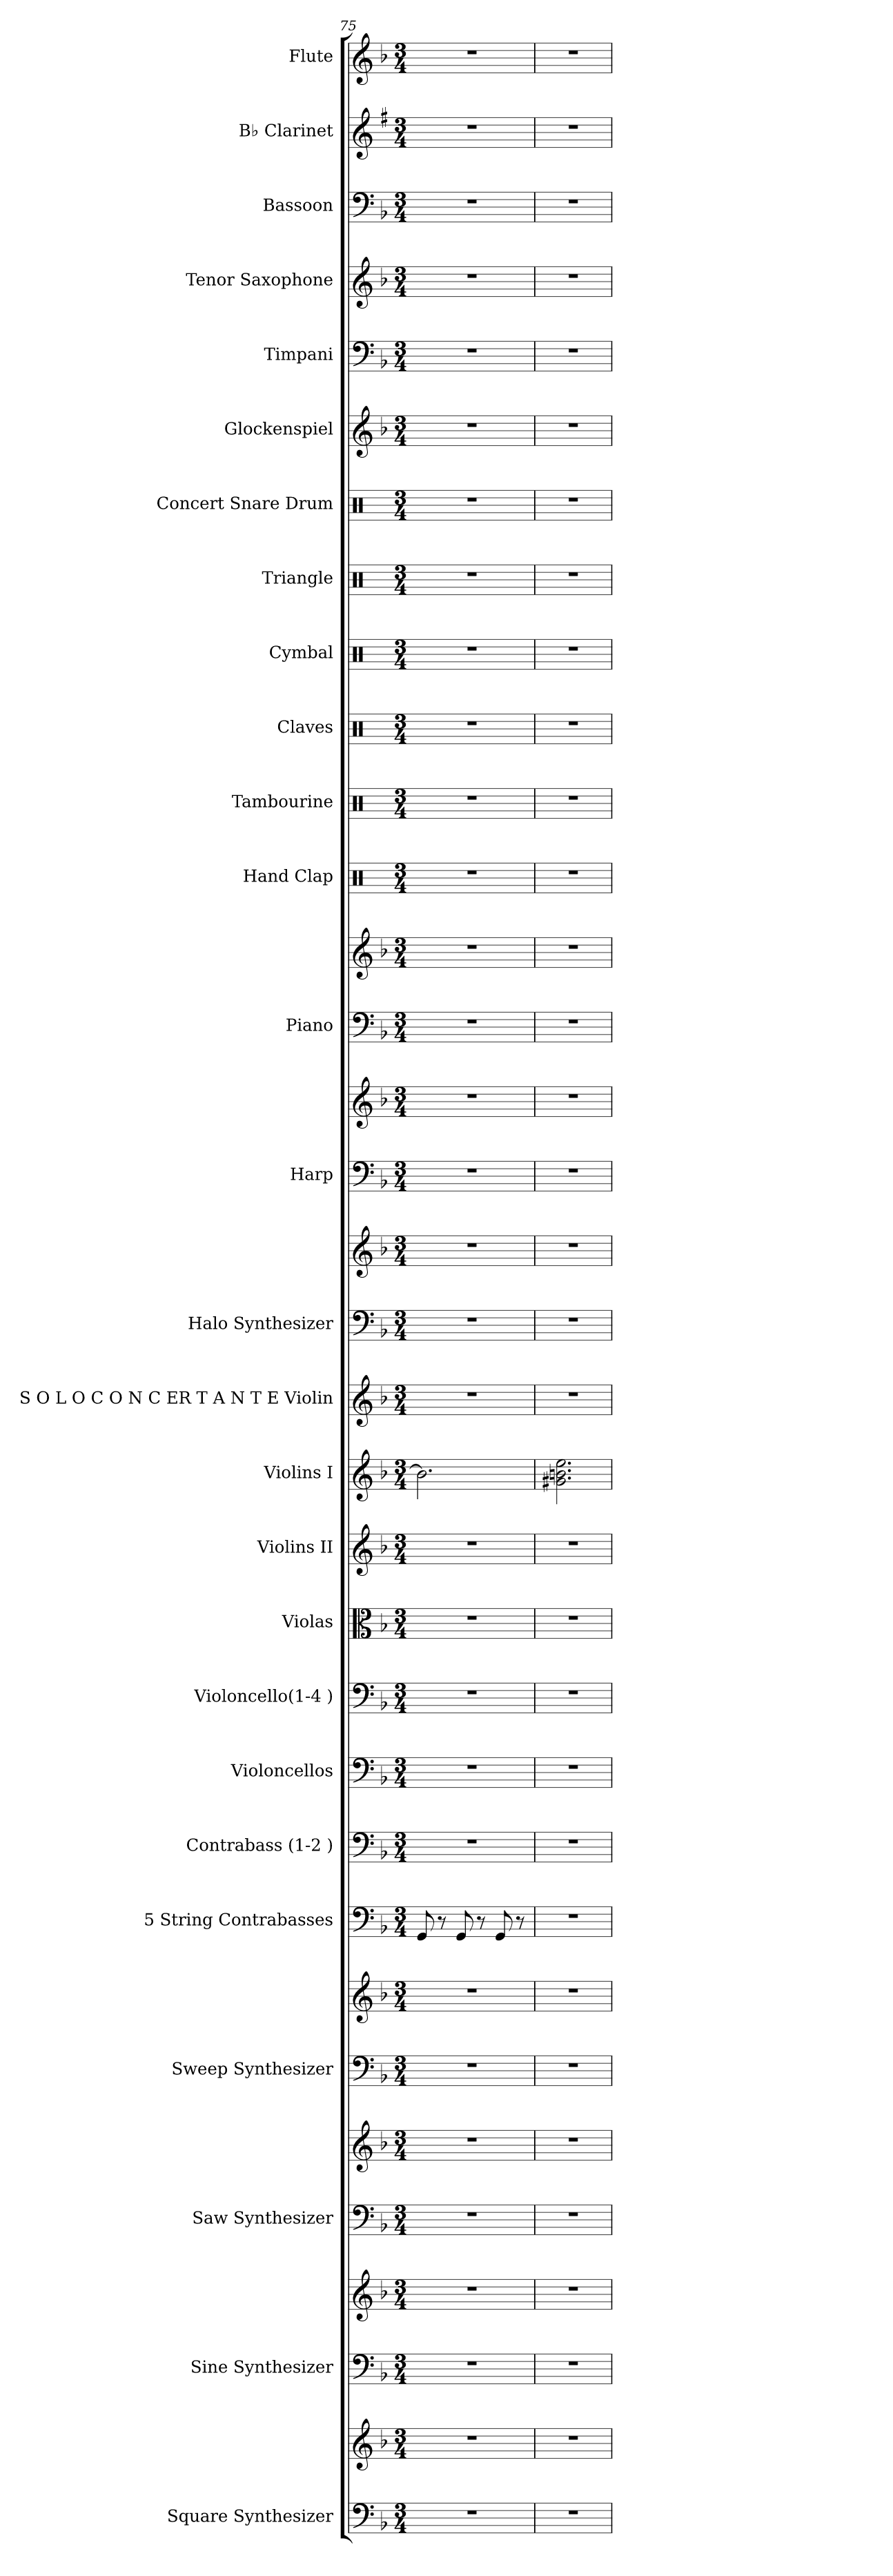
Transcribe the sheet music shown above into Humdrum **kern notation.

**kern	**kern	**kern	**kern	**kern	**kern	**kern	**kern	**kern	**kern	**kern	**kern	**kern	**kern	**kern	**kern	**kern	**kern	**kern	**kern	**kern	**kern	**kern	**kern	**kern	**kern	**kern	**kern	**kern	**kern	**kern	**kern	**kern	**kern
*part27	*part27	*part26	*part26	*part25	*part25	*part24	*part24	*part23	*part22	*part21	*part20	*part19	*part18	*part17	*part16	*part15	*part15	*part14	*part14	*part13	*part13	*part12	*part11	*part10	*part9	*part8	*part7	*part6	*part5	*part4	*part3	*part2	*part1
*staff34	*staff33	*staff32	*staff31	*staff30	*staff29	*staff28	*staff27	*staff26	*staff25	*staff24	*staff23	*staff22	*staff21	*staff20	*staff19	*staff18	*staff17	*staff16	*staff15	*staff14	*staff13	*staff12	*staff11	*staff10	*staff9	*staff8	*staff7	*staff6	*staff5	*staff4	*staff3	*staff2	*staff1
*I"Square Synthesizer	*	*I"Sine Synthesizer	*	*I"Saw Synthesizer	*	*I"Sweep Synthesizer	*	*I"5 String  Contrabasses	*I"Contrabass  (1-2 )	*I"Violoncellos	*I"Violoncello(1-4 )	*I"Violas	*I"Violins  II	*I"Violins  I	*I"S  O  L  O   C O N C ER T A N T E  Violin	*I"Halo Synthesizer	*	*I"Harp	*	*I"Piano	*	*I"Hand Clap	*I"Tambourine	*I"Claves	*I"Cymbal	*I"Triangle	*I"Concert Snare Drum	*I"Glockenspiel	*I"Timpani	*I"Tenor Saxophone	*I"Bassoon	*I"B♭ Clarinet	*I"Flute
*I'Synth.	*	*I'Synth.	*	*I'Synth.	*	*I'Synth.	*	*I'5  Str   Cbs.	*I'Cb.  (1-2 )	*I'Vcs.	*I'Vc.  (1-4 )	*I'Vlas.	*I'Vlns.  II	*I'Vlns.I	*I'S   O  L   O    Vln.	*I'Synth.	*	*I'Hrp.	*	*I'Pno.	*	*I'Hd. Clp.	*I'Tamb.	*I'Clv.	*I'Cym.	*I'Trgl.	*I'Con. Sn.	*I'Glock.	*I'Timp.	*I'T. Sax.	*I'Bsn.	*I'B♭ Cl.	*I'Fl.
*clefF4	*clefG2	*clefF4	*clefG2	*clefF4	*clefG2	*clefF4	*clefG2	*clefF4	*clefF4	*clefF4	*clefF4	*clefC3	*clefG2	*clefG2	*clefG2	*clefF4	*clefG2	*clefF4	*clefG2	*clefF4	*clefG2	*clefX	*clefX	*clefX	*clefX	*clefX	*clefX	*clefG2	*clefF4	*clefG2	*clefF4	*clefG2	*clefG2
*	*	*	*	*	*	*	*	*ITrd7c12	*ITrd7c12	*	*	*	*	*	*	*	*	*	*	*	*	*	*	*	*	*	*	*ITrd-14c-24	*	*ITrd8c14	*	*ITrd1c2	*
*k[b-]	*k[b-]	*k[b-]	*k[b-]	*k[b-]	*k[b-]	*k[b-]	*k[b-]	*k[b-]	*k[b-]	*k[b-]	*k[b-]	*k[b-]	*k[b-]	*k[b-]	*k[b-]	*k[b-]	*k[b-]	*k[b-]	*k[b-]	*k[b-]	*k[b-]	*k[]	*k[]	*k[]	*k[]	*k[]	*k[]	*k[b-]	*k[b-]	*k[b-]	*k[b-]	*k[b-]	*k[b-]
*M3/4	*M3/4	*M3/4	*M3/4	*M3/4	*M3/4	*M3/4	*M3/4	*M3/4	*M3/4	*M3/4	*M3/4	*M3/4	*M3/4	*M3/4	*M3/4	*M3/4	*M3/4	*M3/4	*M3/4	*M3/4	*M3/4	*M3/4	*M3/4	*M3/4	*M3/4	*M3/4	*M3/4	*M3/4	*M3/4	*M3/4	*M3/4	*M3/4	*M3/4
=75	=75	=75	=75	=75	=75	=75	=75	=75	=75	=75	=75	=75	=75	=75	=75	=75	=75	=75	=75	=75	=75	=75	=75	=75	=75	=75	=75	=75	=75	=75	=75	=75	=75
2.r	2.r	2.r	2.r	2.r	2.r	2.r	2.r	8GGG/	2.r	2.r	2.r	2.r	2.r	2.b-\]	2.r	2.r	2.r	2.r	2.r	2.r	2.r	2.r	2.r	2.r	2.r	2.r	2.r	2.r	2.r	2.r	2.r	2.r	2.r
.	.	.	.	.	.	.	.	8r	.	.	.	.	.	.	.	.	.	.	.	.	.	.	.	.	.	.	.	.	.	.	.	.	.
.	.	.	.	.	.	.	.	8GGG/	.	.	.	.	.	.	.	.	.	.	.	.	.	.	.	.	.	.	.	.	.	.	.	.	.
.	.	.	.	.	.	.	.	8r	.	.	.	.	.	.	.	.	.	.	.	.	.	.	.	.	.	.	.	.	.	.	.	.	.
.	.	.	.	.	.	.	.	8GGG/	.	.	.	.	.	.	.	.	.	.	.	.	.	.	.	.	.	.	.	.	.	.	.	.	.
.	.	.	.	.	.	.	.	8r	.	.	.	.	.	.	.	.	.	.	.	.	.	.	.	.	.	.	.	.	.	.	.	.	.
=76	=76	=76	=76	=76	=76	=76	=76	=76	=76	=76	=76	=76	=76	=76	=76	=76	=76	=76	=76	=76	=76	=76	=76	=76	=76	=76	=76	=76	=76	=76	=76	=76	=76
2.r	2.r	2.r	2.r	2.r	2.r	2.r	2.r	2.r	2.r	2.r	2.r	2.r	2.r	2.g#X\ 2.bn\ 2.ee\	2.r	2.r	2.r	2.r	2.r	2.r	2.r	2.r	2.r	2.r	2.r	2.r	2.r	2.r	2.r	2.r	2.r	2.r	2.r
=	=	=	=	=	=	=	=	=	=	=	=	=	=	=	=	=	=	=	=	=	=	=	=	=	=	=	=	=	=	=	=	=	=
*-	*-	*-	*-	*-	*-	*-	*-	*-	*-	*-	*-	*-	*-	*-	*-	*-	*-	*-	*-	*-	*-	*-	*-	*-	*-	*-	*-	*-	*-	*-	*-	*-	*-
